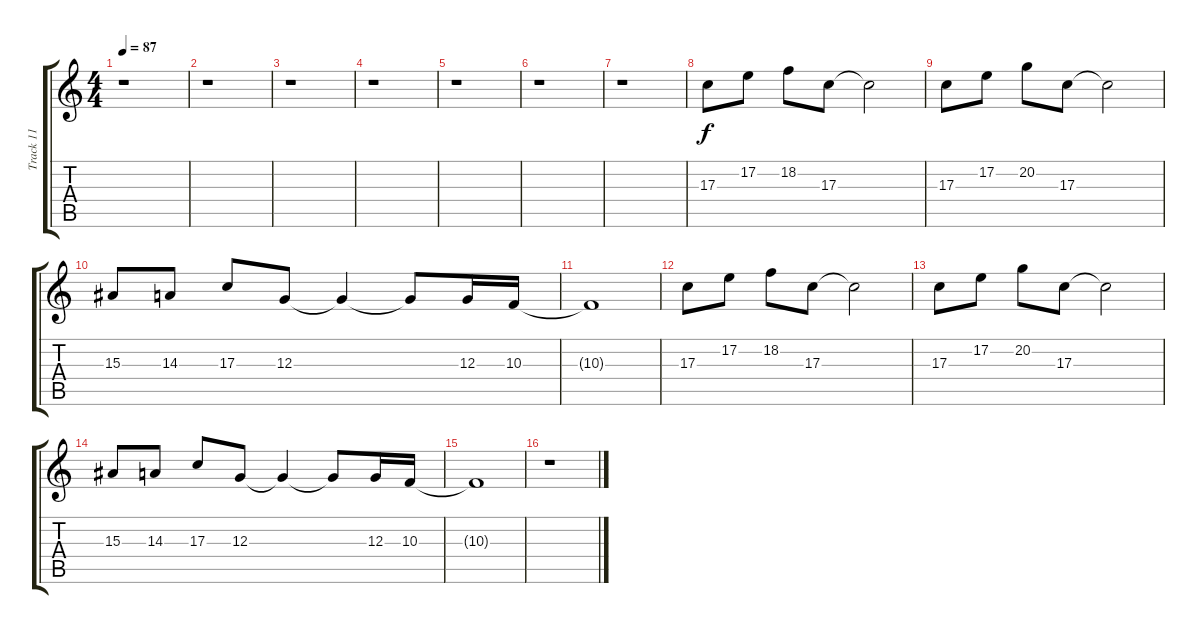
\track ("Track 11" "Track 11") {instrument electricpiano1}
\staff {score tabs}
\tuning (E4 B3 G3 D3 A2 E2) {hide}
\ts (4 4)
\tempo 87
\clef g2
\ks c
r.1{dy f} |
r.1 |
r.1 |
r.1 |
r.1 |
r.1 |
r.1 |
17.3.8 17.2.8 18.2.8 17.3.8 17.3{t}.2 |
17.3.8 17.2.8 20.2.8 17.3.8 17.3{t}.2 |
15.3.8 14.3.8 17.3.8 12.3.8 12.3{t}.4 12.3{t}.8 12.3.16 10.3.16 |
10.3{t}.1 |
17.3.8 17.2.8 18.2.8 17.3.8 17.3{t}.2 |
17.3.8 17.2.8 20.2.8 17.3.8 17.3{t}.2 |
15.3.8 14.3.8 17.3.8 12.3.8 12.3{t}.4 12.3{t}.8 12.3.16 10.3.16 |
10.3{t}.1 |
r.1
